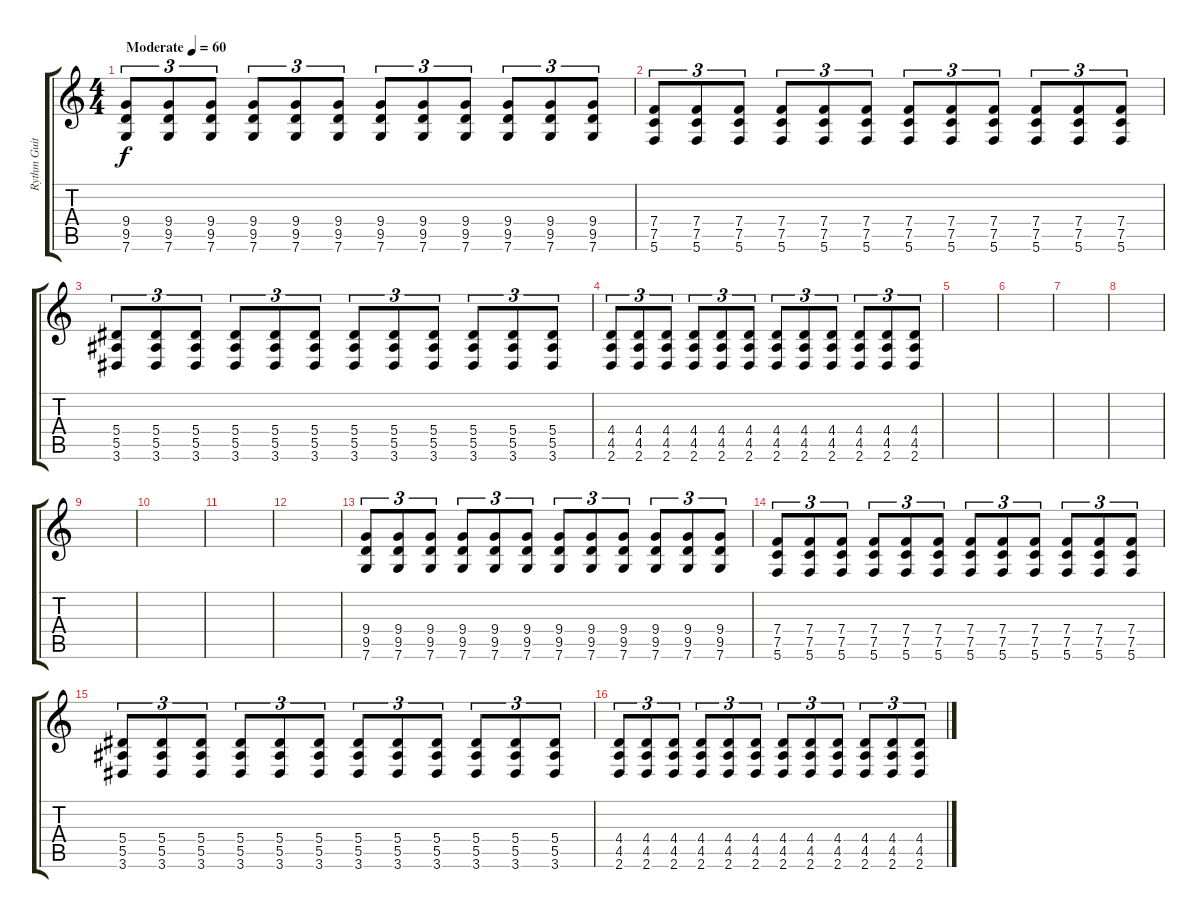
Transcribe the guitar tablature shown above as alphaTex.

\track ("Rythm Guitar" "Rythm Guit") {instrument distortionguitar}
\staff {score tabs}
\tuning (C4 G3 Eb3 Bb2 F2 C2) {hide}
\ts (4 4)
\tempo (60 "Moderate")
\clef g2
\ks c
(9.4 9.5 7.6).8{tu (3 2) dy f instrument distortionguitar} (9.4 9.5 7.6).8{tu (3 2)} (9.4 9.5 7.6).8{tu (3 2)} (9.4 9.5 7.6).8{tu (3 2)} (9.4 9.5 7.6).8{tu (3 2)} (9.4 9.5 7.6).8{tu (3 2)} (9.4 9.5 7.6).8{tu (3 2)} (9.4 9.5 7.6).8{tu (3 2)} (9.4 9.5 7.6).8{tu (3 2)} (9.4 9.5 7.6).8{tu (3 2)} (9.4 9.5 7.6).8{tu (3 2)} (9.4 9.5 7.6).8{tu (3 2)} |
(7.4 7.5 5.6).8{tu (3 2)} (7.4 7.5 5.6).8{tu (3 2)} (7.4 7.5 5.6).8{tu (3 2)} (7.4 7.5 5.6).8{tu (3 2)} (7.4 7.5 5.6).8{tu (3 2)} (7.4 7.5 5.6).8{tu (3 2)} (7.4 7.5 5.6).8{tu (3 2)} (7.4 7.5 5.6).8{tu (3 2)} (7.4 7.5 5.6).8{tu (3 2)} (7.4 7.5 5.6).8{tu (3 2)} (7.4 7.5 5.6).8{tu (3 2)} (7.4 7.5 5.6).8{tu (3 2)} |
(5.4 5.5 3.6).8{tu (3 2)} (5.4 5.5 3.6).8{tu (3 2)} (5.4 5.5 3.6).8{tu (3 2)} (5.4 5.5 3.6).8{tu (3 2)} (5.4 5.5 3.6).8{tu (3 2)} (5.4 5.5 3.6).8{tu (3 2)} (5.4 5.5 3.6).8{tu (3 2)} (5.4 5.5 3.6).8{tu (3 2)} (5.4 5.5 3.6).8{tu (3 2)} (5.4 5.5 3.6).8{tu (3 2)} (5.4 5.5 3.6).8{tu (3 2)} (5.4 5.5 3.6).8{tu (3 2)} |
(4.4 4.5 2.6).8{tu (3 2)} (4.4 4.5 2.6).8{tu (3 2)} (4.4 4.5 2.6).8{tu (3 2)} (4.4 4.5 2.6).8{tu (3 2)} (4.4 4.5 2.6).8{tu (3 2)} (4.4 4.5 2.6).8{tu (3 2)} (4.4 4.5 2.6).8{tu (3 2)} (4.4 4.5 2.6).8{tu (3 2)} (4.4 4.5 2.6).8{tu (3 2)} (4.4 4.5 2.6).8{tu (3 2)} (4.4 4.5 2.6).8{tu (3 2)} (4.4 4.5 2.6).8{tu (3 2)} |
|
|
|
|
|
|
|
|
(9.4 9.5 7.6).8{tu (3 2)} (9.4 9.5 7.6).8{tu (3 2)} (9.4 9.5 7.6).8{tu (3 2)} (9.4 9.5 7.6).8{tu (3 2)} (9.4 9.5 7.6).8{tu (3 2)} (9.4 9.5 7.6).8{tu (3 2)} (9.4 9.5 7.6).8{tu (3 2)} (9.4 9.5 7.6).8{tu (3 2)} (9.4 9.5 7.6).8{tu (3 2)} (9.4 9.5 7.6).8{tu (3 2)} (9.4 9.5 7.6).8{tu (3 2)} (9.4 9.5 7.6).8{tu (3 2)} |
(7.4 7.5 5.6).8{tu (3 2)} (7.4 7.5 5.6).8{tu (3 2)} (7.4 7.5 5.6).8{tu (3 2)} (7.4 7.5 5.6).8{tu (3 2)} (7.4 7.5 5.6).8{tu (3 2)} (7.4 7.5 5.6).8{tu (3 2)} (7.4 7.5 5.6).8{tu (3 2)} (7.4 7.5 5.6).8{tu (3 2)} (7.4 7.5 5.6).8{tu (3 2)} (7.4 7.5 5.6).8{tu (3 2)} (7.4 7.5 5.6).8{tu (3 2)} (7.4 7.5 5.6).8{tu (3 2)} |
(5.4 5.5 3.6).8{tu (3 2)} (5.4 5.5 3.6).8{tu (3 2)} (5.4 5.5 3.6).8{tu (3 2)} (5.4 5.5 3.6).8{tu (3 2)} (5.4 5.5 3.6).8{tu (3 2)} (5.4 5.5 3.6).8{tu (3 2)} (5.4 5.5 3.6).8{tu (3 2)} (5.4 5.5 3.6).8{tu (3 2)} (5.4 5.5 3.6).8{tu (3 2)} (5.4 5.5 3.6).8{tu (3 2)} (5.4 5.5 3.6).8{tu (3 2)} (5.4 5.5 3.6).8{tu (3 2)} |
(4.4 4.5 2.6).8{tu (3 2)} (4.4 4.5 2.6).8{tu (3 2)} (4.4 4.5 2.6).8{tu (3 2)} (4.4 4.5 2.6).8{tu (3 2)} (4.4 4.5 2.6).8{tu (3 2)} (4.4 4.5 2.6).8{tu (3 2)} (4.4 4.5 2.6).8{tu (3 2)} (4.4 4.5 2.6).8{tu (3 2)} (4.4 4.5 2.6).8{tu (3 2)} (4.4 4.5 2.6).8{tu (3 2)} (4.4 4.5 2.6).8{tu (3 2)} (4.4 4.5 2.6).8{tu (3 2)}
